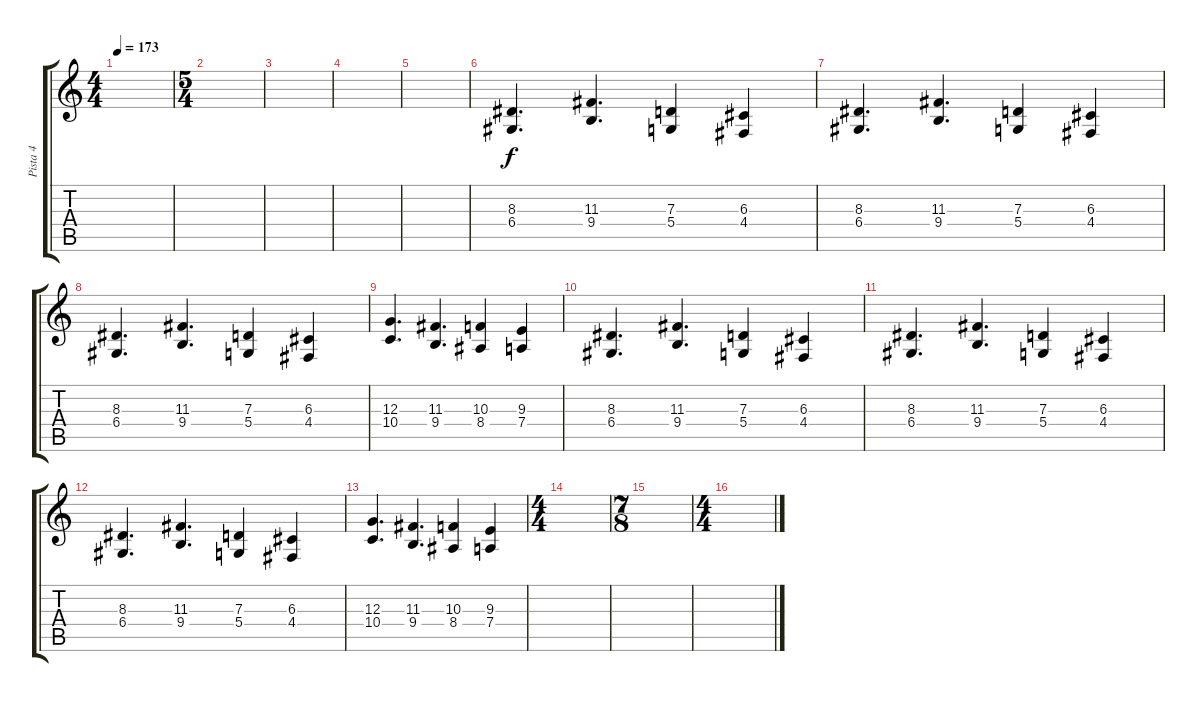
\track ("Pista 4" "Pista 4") {instrument rockorgan}
\staff {score tabs}
\tuning (E4 B3 G3 D3 A2 E2) {hide}
\ts (4 4)
\tempo 173
\clef g2
\ks c
|
\ts (5 4)
|
|
|
|
(8.3 6.4).4{d} (11.3 9.4).4{d} (7.3 5.4).4 (6.3 4.4).4 |
(8.3 6.4).4{d} (11.3 9.4).4{d} (7.3 5.4).4 (6.3 4.4).4 |
(8.3 6.4).4{d} (11.3 9.4).4{d} (7.3 5.4).4 (6.3 4.4).4 |
(12.3 10.4).4{d} (11.3 9.4).4{d} (10.3 8.4).4 (9.3 7.4).4 |
(8.3 6.4).4{d} (11.3 9.4).4{d} (7.3 5.4).4 (6.3 4.4).4 |
(8.3 6.4).4{d} (11.3 9.4).4{d} (7.3 5.4).4 (6.3 4.4).4 |
(8.3 6.4).4{d} (11.3 9.4).4{d} (7.3 5.4).4 (6.3 4.4).4 |
(12.3 10.4).4{d} (11.3 9.4).4{d} (10.3 8.4).4 (9.3 7.4).4 |
\ts (4 4)
|
\ts (7 8)
|
\ts (4 4)
